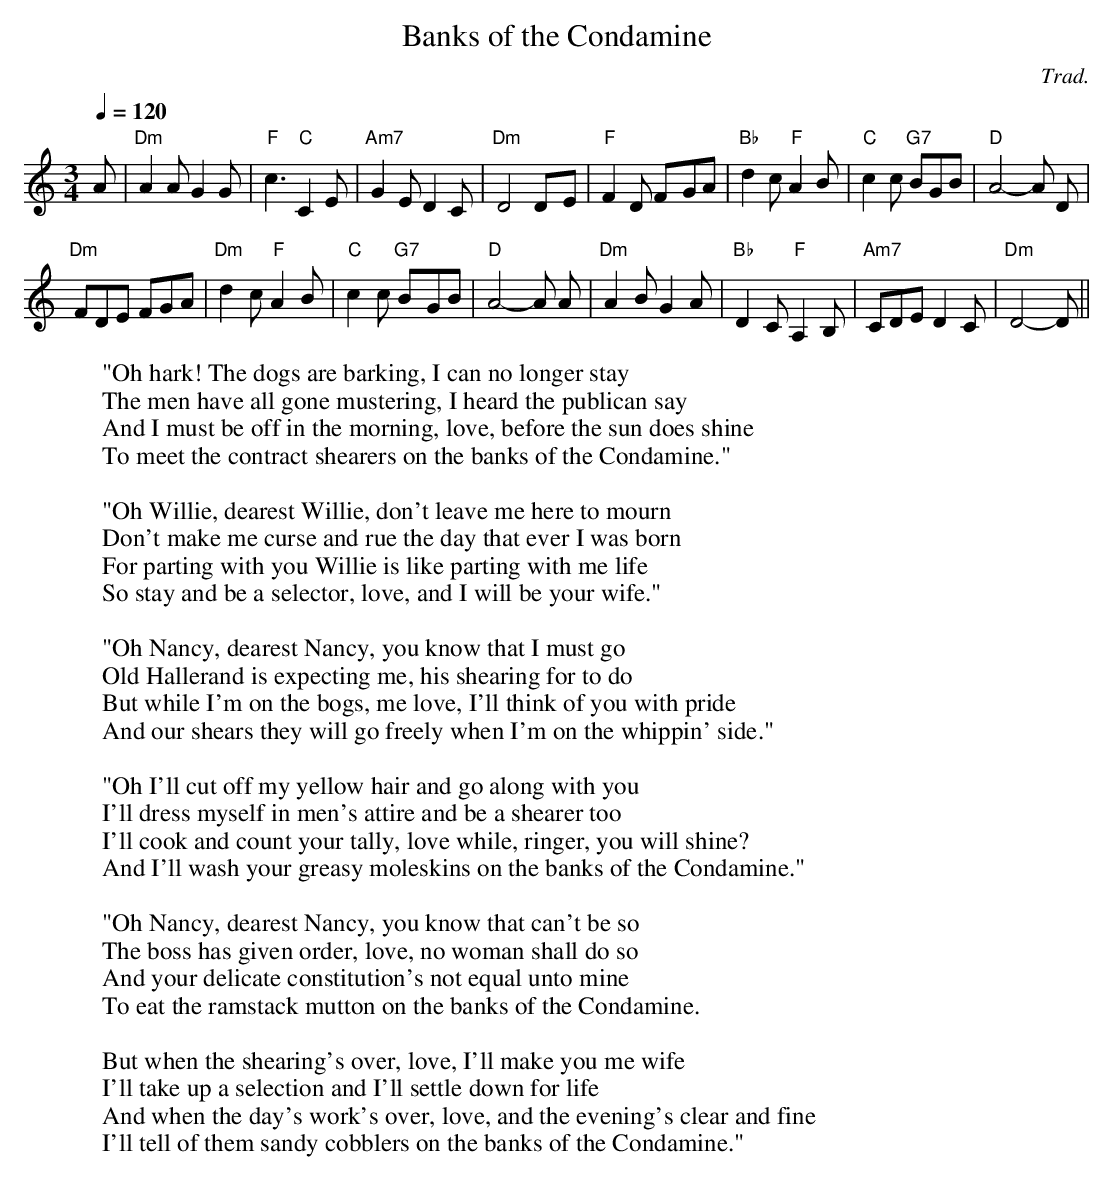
X:1
T:Banks of the Condamine
C:Trad.
M:3/4
L:1/8
Q:1/4=120
W:"Oh hark! The dogs are barking, I can no longer stay
W:The men have all gone mustering, I heard the publican say
W:And I must be off in the morning, love, before the sun does shine
W:To meet the contract shearers on the banks of the Condamine."
W:
W:"Oh Willie, dearest Willie, don't leave me here to mourn
W:Don't make me curse and rue the day that ever I was born
W:For parting with you Willie is like parting with me life
W:So stay and be a selector, love, and I will be your wife."
W:
W:"Oh Nancy, dearest Nancy, you know that I must go
W:Old Hallerand is expecting me, his shearing for to do
W:But while I'm on the bogs, me love, I'll think of you with pride
W:And our shears they will go freely when I'm on the whippin' side."
W:
W:"Oh I'll cut off my yellow hair and go along with you
W:I'll dress myself in men's attire and be a shearer too
W:I'll cook and count your tally, love while, ringer, you will shine?
W:And I'll wash your greasy moleskins on the banks of the Condamine."
W:
W:"Oh Nancy, dearest Nancy, you know that can't be so
W:The boss has given order, love, no woman shall do so
W:And your delicate constitution's not equal unto mine
W:To eat the ramstack mutton on the banks of the Condamine.
W:
W:But when the shearing's over, love, I'll make you me wife
W:I'll take up a selection and I'll settle down for life
W:And when the day's work's over, love, and the evening's clear and fine
W:I'll tell of them sandy cobblers on the banks of the Condamine."
K:C
A|\
"Dm"A2A G2G|"F"c3 "C"C2E|"Am7"G2E D2C|"Dm"D4 D-E|\
"F"F2D F-GA|"Bb"d2c "F"A2B|"C"c2c "G7"BGB|"D"A4-A D|
"Dm"FDE FGA|"Dm"d2c "F"A2B|"C"c2c "G7"B-GB|"D"A4-A A|\
"Dm"A2B G2A|"Bb"D2C "F"A,2B,|"Am7"CDE D2C|"Dm"D4-D||
